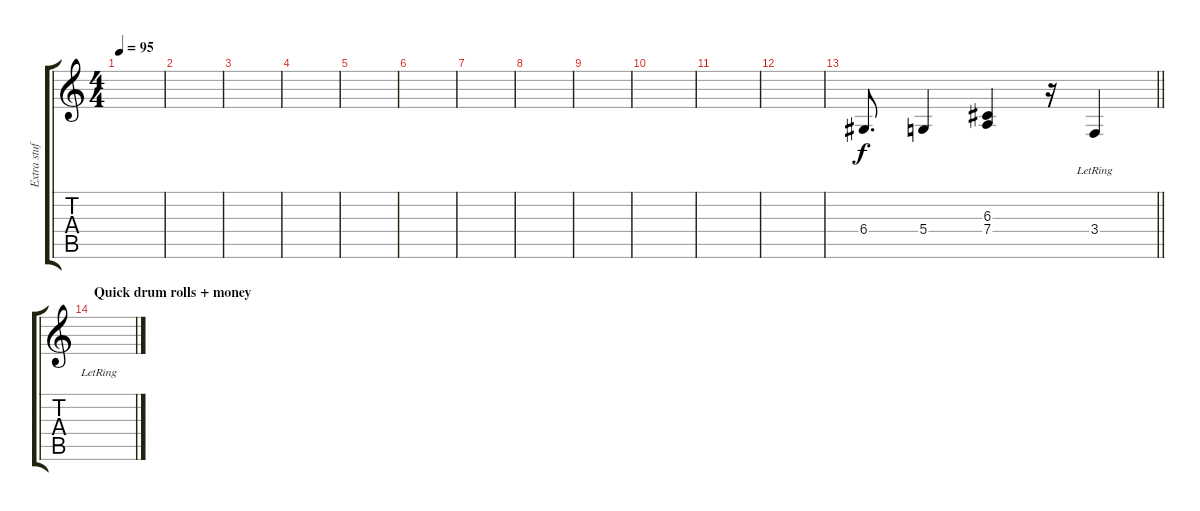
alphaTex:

\track ("Extra stuff" "Extra stuf") {instrument drawbarorgan}
\staff {score tabs}
\tuning (E4 B3 G3 D3 A2 E2) {hide}
\ts (4 4)
\tempo 95
\clef g2
\ks c
|
|
|
|
|
|
|
|
|
|
|
|
\barLineRight lightlight
6.4.8{d volume 7 instrument overdrivenguitar} 5.4.4 (6.3 7.4).4 r.16 3.4{lr}.4 |
\section ("" "Quick drum rolls + money")
